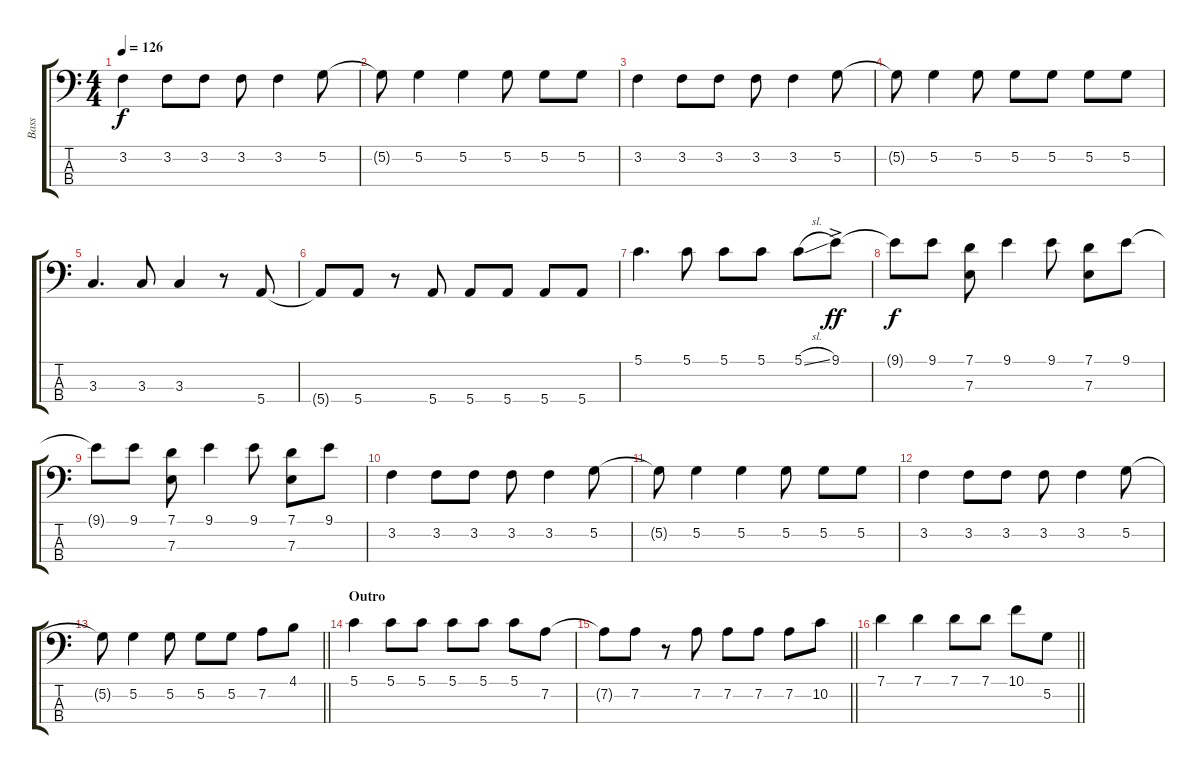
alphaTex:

\track ("Bass" "Bass") {instrument electricbassfinger}
\staff {score tabs}
\tuning (G2 D2 A1 E1) {hide}
\ts (4 4)
\tempo 126
\clef f4
\ks c
3.2.4{dy f volume 13 instrument electricbassfinger} 3.2.8 3.2.8 3.2.8 3.2.4 5.2.8 |
5.2{t}.8 5.2.4 5.2.4 5.2.8 5.2.8 5.2.8 |
3.2.4 3.2.8 3.2.8 3.2.8 3.2.4 5.2.8 |
5.2{t}.8 5.2.4 5.2.8 5.2.8 5.2.8 5.2.8 5.2.8 |
3.3.4{d} 3.3.8 3.3.4 r.8 5.4.8 |
5.4{t}.8 5.4.8 r.8 5.4.8 5.4.8 5.4.8 5.4.8 5.4.8 |
5.1.4{d volume 8 instrument electricbassfinger} 5.1.8 5.1.8 5.1.8 5.1{sl}.8 9.1{ac}.8{dy ff} |
9.1{t}.8{dy f} 9.1.8{volume 7 instrument electricbassfinger} (7.1 7.3).8 9.1.4 9.1.8 (7.1 7.3).8 9.1.8 |
9.1{t}.8 9.1.8{volume 7 instrument electricbassfinger} (7.1 7.3).8 9.1.4 9.1.8 (7.1 7.3).8 9.1.8 |
3.2.4{volume 13 instrument electricbassfinger} 3.2.8 3.2.8 3.2.8 3.2.4 5.2.8 |
5.2{t}.8 5.2.4 5.2.4 5.2.8 5.2.8 5.2.8 |
3.2.4 3.2.8 3.2.8 3.2.8 3.2.4 5.2.8{volume 9} |
\barLineRight lightlight
5.2{t}.8 5.2.4 5.2.8 5.2.8 5.2.8 7.2.8 4.1.8 |
\section ("" "Outro")
5.1.4{volume 10} 5.1.8 5.1.8 5.1.8 5.1.8 5.1.8 7.2.8 |
\barLineRight lightlight
7.2{t}.8 7.2.8 r.8 7.2.8 7.2.8 7.2.8 7.2.8 10.2.8 |
\barLineRight lightlight
7.1.4 7.1.4 7.1.8 7.1.8 10.1.8 5.2.8
